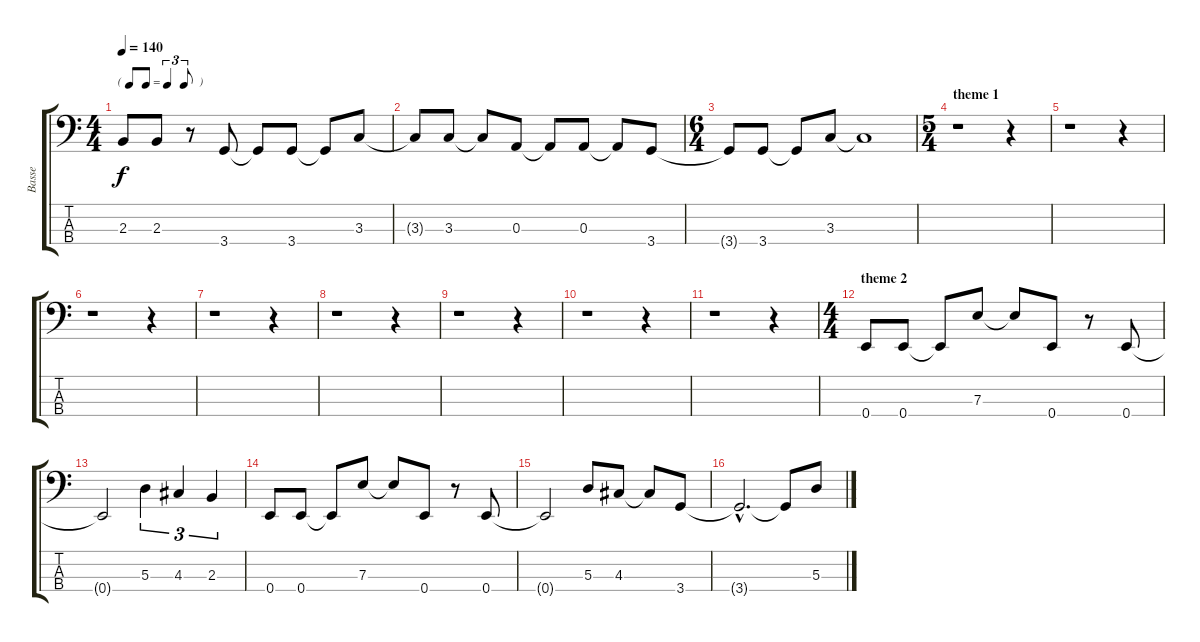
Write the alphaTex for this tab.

\track ("Basse" "Basse") {instrument electricbassfinger}
\staff {score tabs}
\tuning (G2 D2 A1 E1) {hide}
\ts (4 4)
\tf triplet8th
\tempo 140
\clef f4
\ks c
2.3{t}.8{dy f} 2.3.8 r.8 3.4.8 3.4{t}.8 3.4.8 3.4{t}.8 3.3.8 |
3.3{t}.8 3.3.8 3.3{t}.8 0.3.8 0.3{t}.8 0.3.8 0.3{t}.8 3.4.8 |
\ts (6 4)
3.4{t}.8 3.4.8 3.4{t}.8 3.3.8 3.3{t}.1 |
\ts (5 4)
\section ("" "theme 1")
r.1 r.4 |
r.1 r.4 |
r.1 r.4 |
r.1 r.4 |
r.1 r.4 |
r.1 r.4 |
r.1 r.4 |
r.1 r.4 |
\ts (4 4)
\section ("" "theme 2")
0.4.8 0.4.8 0.4{t}.8 7.3.8 7.3{t}.8 0.4.8 r.8 0.4.8 |
0.4{t}.2 5.3.4{tu (3 2)} 4.3.4{tu (3 2)} 2.3.4{tu (3 2)} |
0.4.8 0.4.8 0.4{t}.8 7.3.8 7.3{t}.8 0.4.8 r.8 0.4.8 |
0.4{t}.2 5.3.8 4.3.8 4.3{t}.8 3.4.8 |
3.4{hac t}.2{d} 3.4{t}.8 5.3.8
